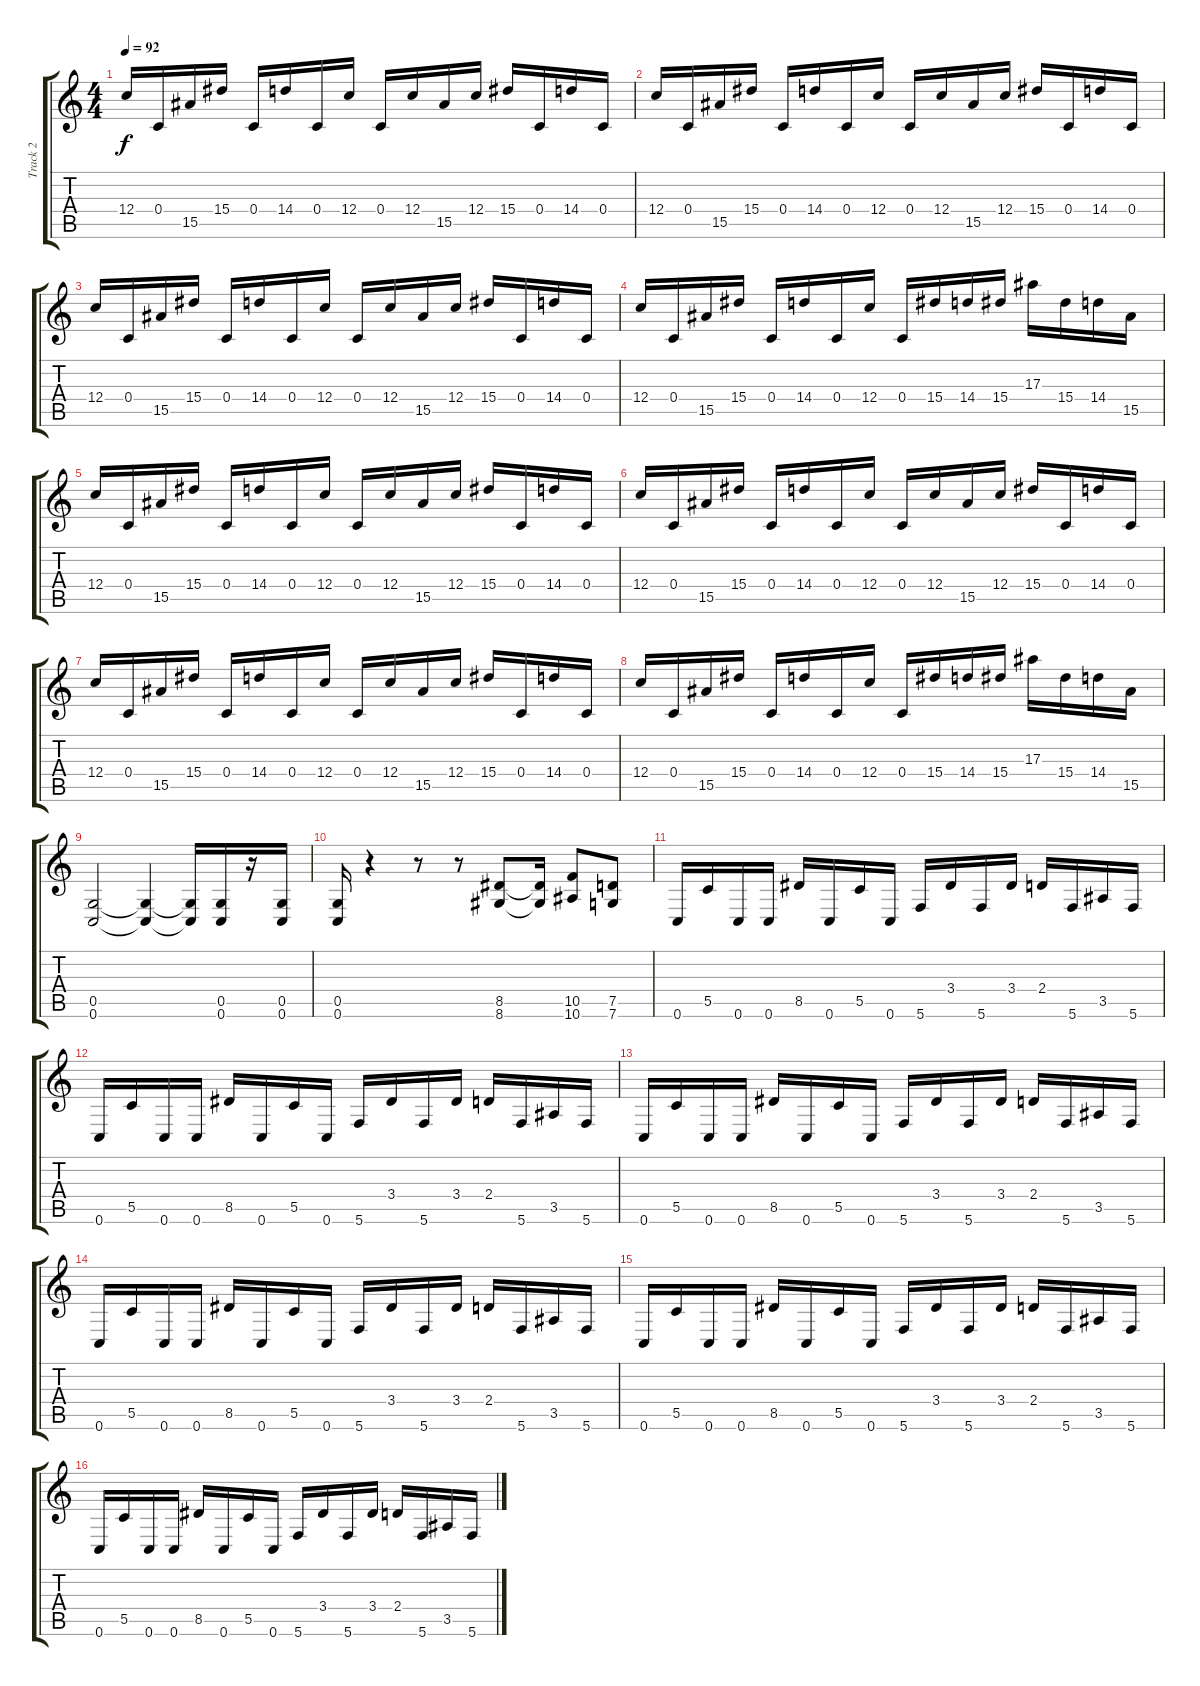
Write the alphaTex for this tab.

\track ("Track 2" "Track 2") {instrument distortionguitar}
\staff {score tabs}
\tuning (D4 A3 F3 C3 G2 C2) {hide}
\ts (4 4)
\tempo 92
\clef g2
\ks c
12.4.16{dy f instrument distortionguitar} 0.4.16 15.5.16 15.4.16 0.4.16 14.4.16 0.4.16 12.4.16 0.4.16 12.4.16 15.5.16 12.4.16 15.4.16 0.4.16 14.4.16 0.4.16 |
12.4.16 0.4.16 15.5.16 15.4.16 0.4.16 14.4.16 0.4.16 12.4.16 0.4.16 12.4.16 15.5.16 12.4.16 15.4.16 0.4.16 14.4.16 0.4.16 |
12.4.16 0.4.16 15.5.16 15.4.16 0.4.16 14.4.16 0.4.16 12.4.16 0.4.16 12.4.16 15.5.16 12.4.16 15.4.16 0.4.16 14.4.16 0.4.16 |
12.4.16 0.4.16 15.5.16 15.4.16 0.4.16 14.4.16 0.4.16 12.4.16 0.4.16 15.4.16 14.4.16 15.4.16 17.3.16 15.4.16 14.4.16 15.5.16 |
12.4.16 0.4.16 15.5.16 15.4.16 0.4.16 14.4.16 0.4.16 12.4.16 0.4.16 12.4.16 15.5.16 12.4.16 15.4.16 0.4.16 14.4.16 0.4.16 |
12.4.16 0.4.16 15.5.16 15.4.16 0.4.16 14.4.16 0.4.16 12.4.16 0.4.16 12.4.16 15.5.16 12.4.16 15.4.16 0.4.16 14.4.16 0.4.16 |
12.4.16 0.4.16 15.5.16 15.4.16 0.4.16 14.4.16 0.4.16 12.4.16 0.4.16 12.4.16 15.5.16 12.4.16 15.4.16 0.4.16 14.4.16 0.4.16 |
12.4.16 0.4.16 15.5.16 15.4.16 0.4.16 14.4.16 0.4.16 12.4.16 0.4.16 15.4.16 14.4.16 15.4.16 17.3.16 15.4.16 14.4.16 15.5.16 |
(0.5 0.6).2 (0.5{t} 0.6{t}).4 (0.5{t} 0.6{t}).16 (0.5 0.6).16 r.16 (0.5 0.6).16 |
(0.5 0.6).16 r.4 r.8 r.8 (8.5 8.6).8 (8.5{t} 8.6{t}).16 (10.5 10.6).8 (7.5 7.6).8 |
0.6.16 5.5.16 0.6.16 0.6.16 8.5.16 0.6.16 5.5.16 0.6.16 5.6.16 3.4.16 5.6.16 3.4.16 2.4.16 5.6.16 3.5.16 5.6.16 |
0.6.16 5.5.16 0.6.16 0.6.16 8.5.16 0.6.16 5.5.16 0.6.16 5.6.16 3.4.16 5.6.16 3.4.16 2.4.16 5.6.16 3.5.16 5.6.16 |
0.6.16 5.5.16 0.6.16 0.6.16 8.5.16 0.6.16 5.5.16 0.6.16 5.6.16 3.4.16 5.6.16 3.4.16 2.4.16 5.6.16 3.5.16 5.6.16 |
0.6.16 5.5.16 0.6.16 0.6.16 8.5.16 0.6.16 5.5.16 0.6.16 5.6.16 3.4.16 5.6.16 3.4.16 2.4.16 5.6.16 3.5.16 5.6.16 |
0.6.16 5.5.16 0.6.16 0.6.16 8.5.16 0.6.16 5.5.16 0.6.16 5.6.16 3.4.16 5.6.16 3.4.16 2.4.16 5.6.16 3.5.16 5.6.16 |
0.6.16 5.5.16 0.6.16 0.6.16 8.5.16 0.6.16 5.5.16 0.6.16 5.6.16 3.4.16 5.6.16 3.4.16 2.4.16 5.6.16 3.5.16 5.6.16
